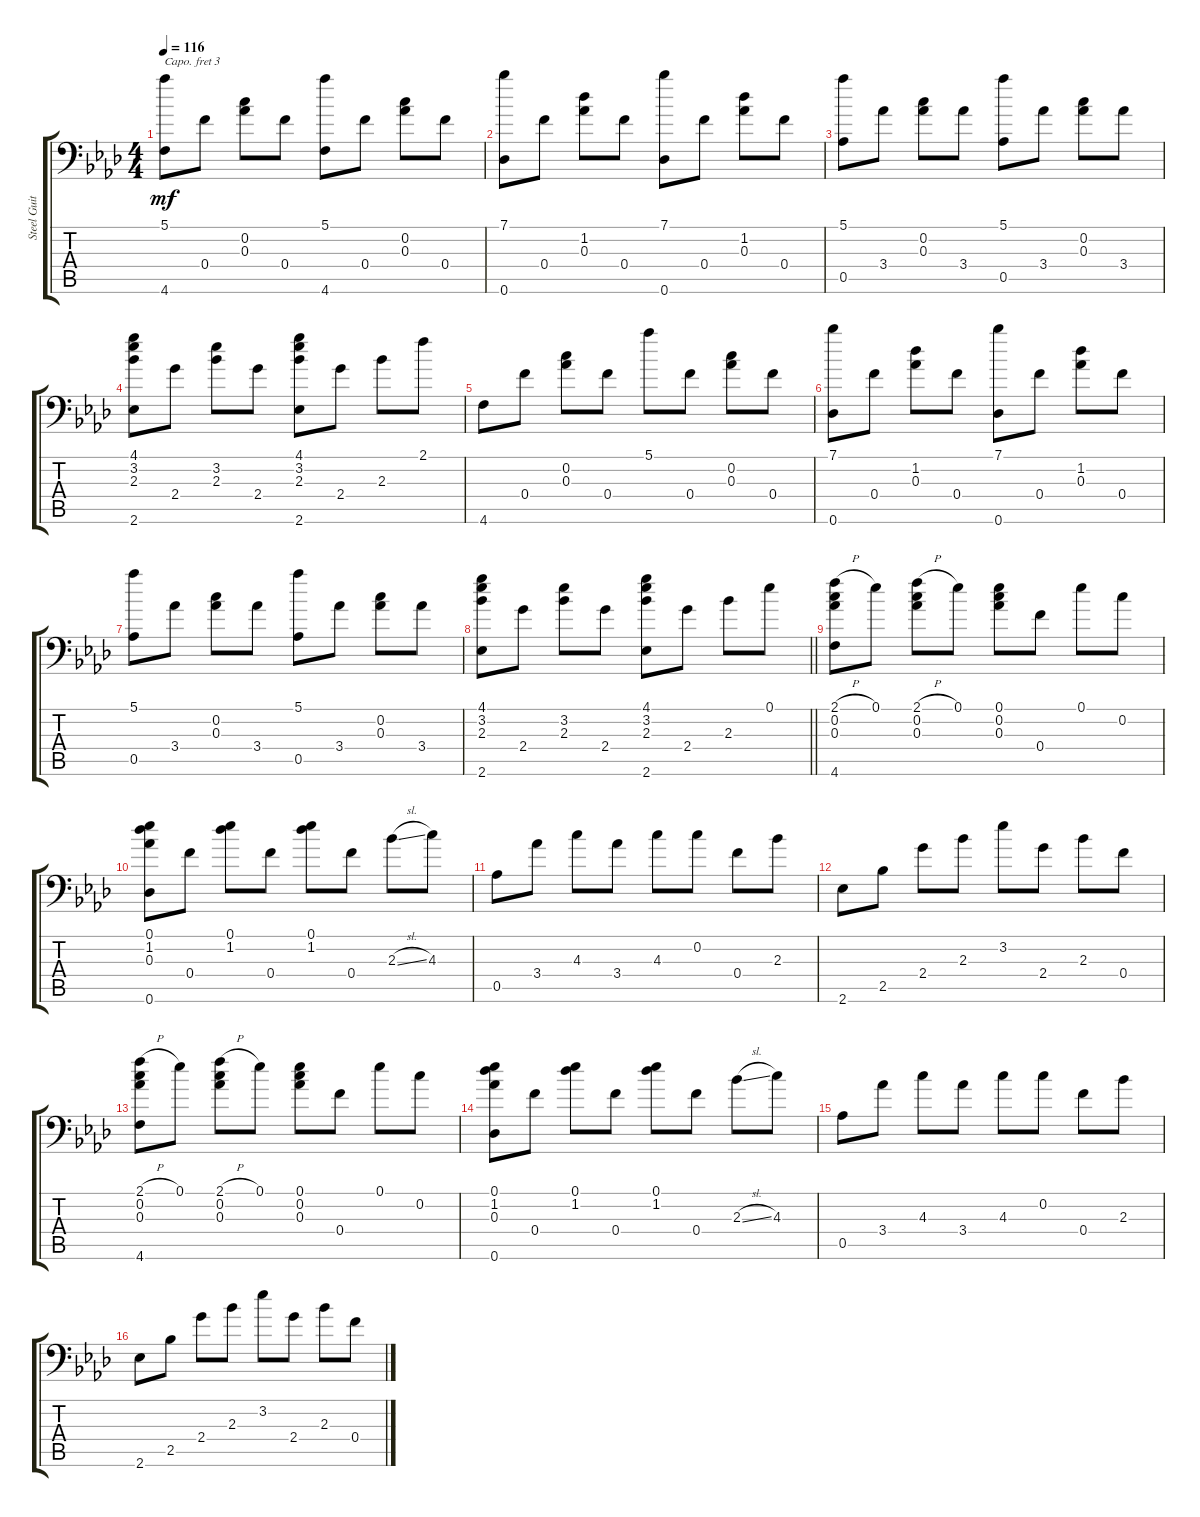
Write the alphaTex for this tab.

\track ("Steel Guitar" "Steel Guit") {instrument acousticguitarsteel}
\staff {score tabs}
\capo 3
\tuning (C4 A3 F3 D3 F2 Bb1) {hide}
\ts (4 4)
\tempo 116
\clef f4
\ks fminor
(5.1 4.6).8{dy mf instrument acousticguitarsteel} 0.4.8 (0.2 0.3).8 0.4.8 (5.1 4.6).8 0.4.8 (0.2 0.3).8 0.4.8 |
(7.1 0.6).8 0.4.8 (1.2 0.3).8 0.4.8 (7.1 0.6).8 0.4.8 (1.2 0.3).8 0.4.8 |
(5.1 0.5).8 3.4.8 (0.2 0.3).8 3.4.8 (5.1 0.5).8 3.4.8 (0.2 0.3).8 3.4.8 |
(4.1 3.2 2.3 2.6).8 2.4.8 (3.2 2.3).8 2.4.8 (4.1 3.2 2.3 2.6).8 2.4.8 2.3.8 2.1.8 |
4.6.8 0.4.8 (0.2 0.3).8 0.4.8 5.1.8 0.4.8 (0.2 0.3).8 0.4.8 |
(7.1 0.6).8 0.4.8 (1.2 0.3).8 0.4.8 (7.1 0.6).8 0.4.8 (1.2 0.3).8 0.4.8 |
(5.1 0.5).8 3.4.8 (0.2 0.3).8 3.4.8 (5.1 0.5).8 3.4.8 (0.2 0.3).8 3.4.8 |
\barLineRight lightlight
(4.1 3.2 2.3 2.6).8 2.4.8 (3.2 2.3).8 2.4.8 (4.1 3.2 2.3 2.6).8 2.4.8 2.3.8 0.1.8 |
(2.1{h} 0.2 0.3 4.6).8 0.1.8 (2.1{h} 0.2 0.3).8 0.1.8 (0.1 0.2 0.3).8 0.4.8 0.1.8 0.2.8 |
(0.1 1.2 0.3 0.6).8 0.4.8 (0.1 1.2).8 0.4.8 (0.1 1.2).8 0.4.8 2.3{sl}.8 4.3.8 |
0.5.8 3.4.8 4.3.8 3.4.8 4.3.8 0.2.8 0.4.8 2.3.8 |
2.6.8 2.5.8 2.4.8 2.3.8 3.2.8 2.4.8 2.3.8 0.4.8 |
(2.1{h} 0.2 0.3 4.6).8 0.1.8 (2.1{h} 0.2 0.3).8 0.1.8 (0.1 0.2 0.3).8 0.4.8 0.1.8 0.2.8 |
(0.1 1.2 0.3 0.6).8 0.4.8 (0.1 1.2).8 0.4.8 (0.1 1.2).8 0.4.8 2.3{sl}.8 4.3.8 |
0.5.8 3.4.8 4.3.8 3.4.8 4.3.8 0.2.8 0.4.8 2.3.8 |
2.6.8 2.5.8 2.4.8 2.3.8 3.2.8 2.4.8 2.3.8 0.4.8
